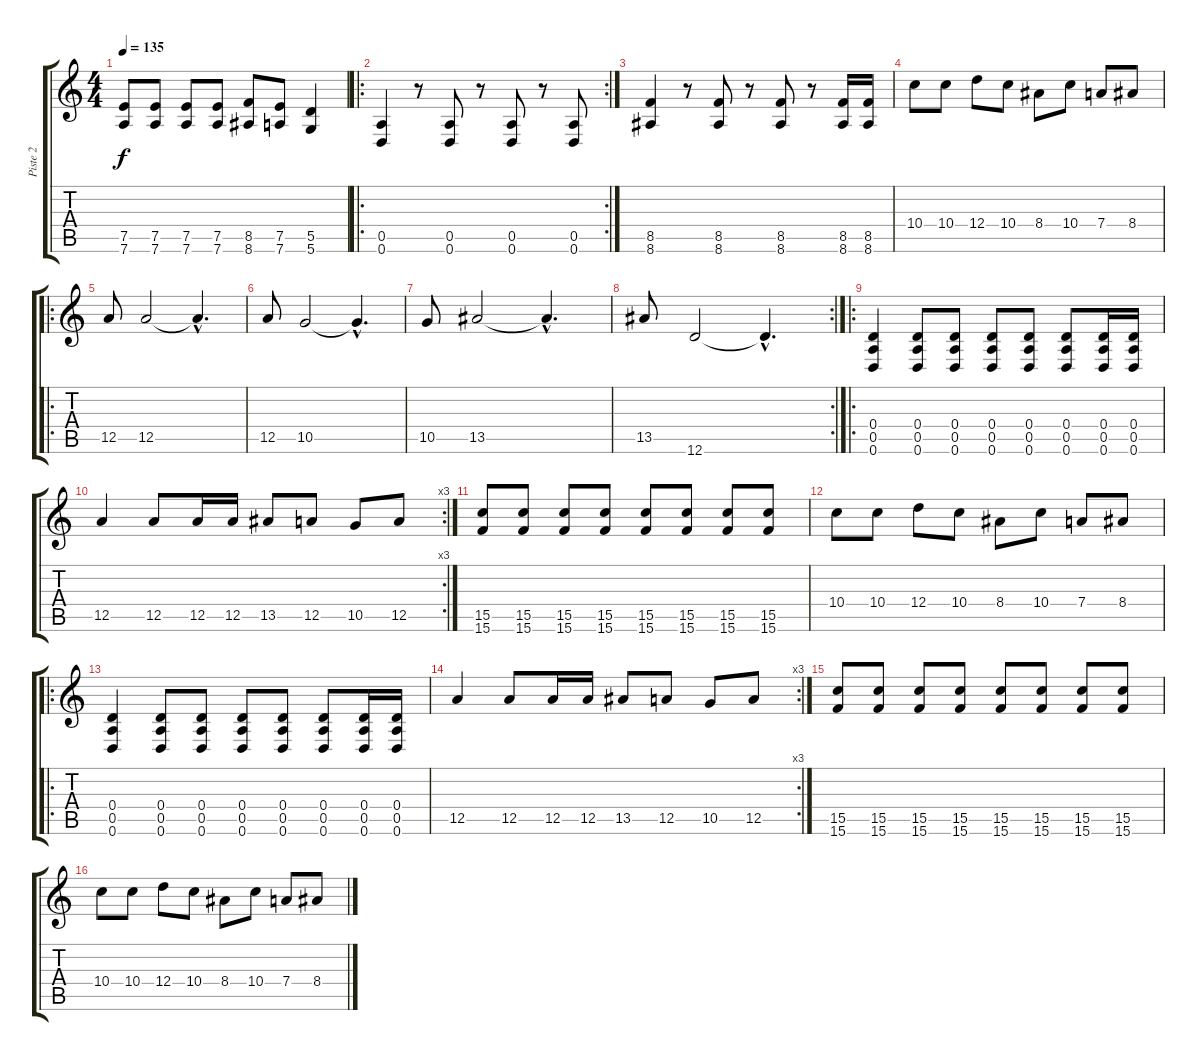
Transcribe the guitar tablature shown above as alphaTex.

\track ("Piste 2" "Piste 2") {instrument distortionguitar}
\staff {score tabs}
\tuning (E4 B3 G3 D3 A2 D2) {hide}
\ts (4 4)
\tempo 135
\clef g2
\ks c
(7.5 7.6).8{dy f} (7.5 7.6).8 (7.5 7.6).8 (7.5 7.6).8 (8.5 8.6).8 (7.5 7.6).8 (5.5 5.6).4 |
\ro
\rc 2
(0.5 0.6).4 r.8 (0.5 0.6).8 r.8 (0.5 0.6).8 r.8 (0.5 0.6).8 |
(8.5 8.6).4 r.8 (8.5 8.6).8 r.8 (8.5 8.6).8 r.8 (8.5 8.6).16 (8.5 8.6).16 |
10.4.8 10.4.8 12.4.8 10.4.8 8.4.8 10.4.8 7.4.8 8.4.8 |
\ro
12.5.8 12.5.2 12.5{hac t}.4{d} |
12.5.8 10.5.2 10.5{hac t}.4{d} |
10.5.8 13.5.2 13.5{hac t}.4{d} |
\rc 2
13.5.8 12.6.2 12.6{hac t}.4{d} |
\ro
(0.4 0.5 0.6).4 (0.4 0.5 0.6).8 (0.4 0.5 0.6).8 (0.4 0.5 0.6).8 (0.4 0.5 0.6).8 (0.4 0.5 0.6).8 (0.4 0.5 0.6).16 (0.4 0.5 0.6).16 |
\rc 3
12.5.4 12.5.8 12.5.16 12.5.16 13.5.8 12.5.8 10.5.8 12.5.8 |
(15.5 15.6).8 (15.5 15.6).8 (15.5 15.6).8 (15.5 15.6).8 (15.5 15.6).8 (15.5 15.6).8 (15.5 15.6).8 (15.5 15.6).8 |
10.4.8 10.4.8 12.4.8 10.4.8 8.4.8 10.4.8 7.4.8 8.4.8 |
\ro
(0.4 0.5 0.6).4 (0.4 0.5 0.6).8 (0.4 0.5 0.6).8 (0.4 0.5 0.6).8 (0.4 0.5 0.6).8 (0.4 0.5 0.6).8 (0.4 0.5 0.6).16 (0.4 0.5 0.6).16 |
\rc 3
12.5.4 12.5.8 12.5.16 12.5.16 13.5.8 12.5.8 10.5.8 12.5.8 |
(15.5 15.6).8 (15.5 15.6).8 (15.5 15.6).8 (15.5 15.6).8 (15.5 15.6).8 (15.5 15.6).8 (15.5 15.6).8 (15.5 15.6).8 |
10.4.8 10.4.8 12.4.8 10.4.8 8.4.8 10.4.8 7.4.8 8.4.8
